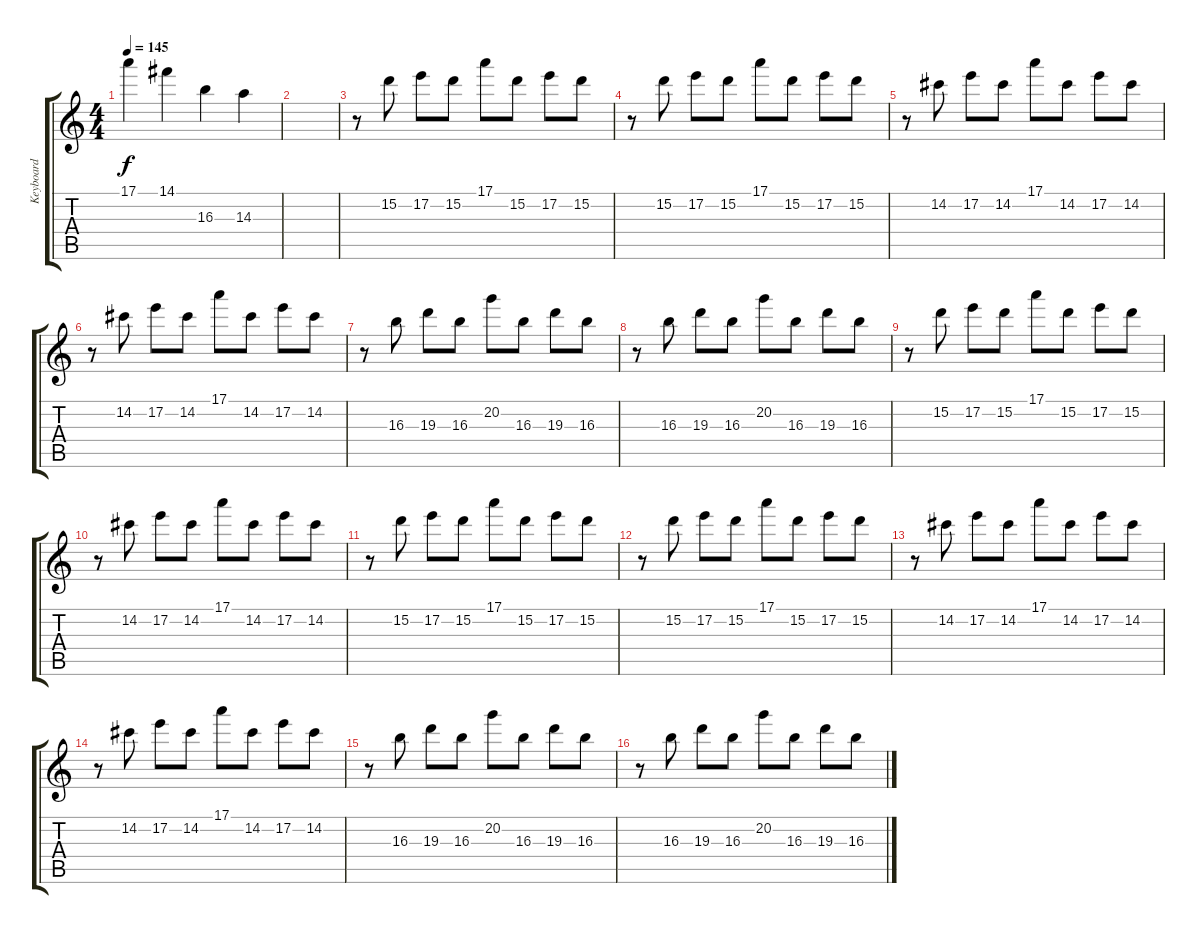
\track ("Keyboard" "Keyboard") {instrument overdrivenguitar}
\staff {score tabs}
\tuning (E4 B3 G3 D3 A2 E2) {hide}
\ts (4 4)
\tempo 145
\clef g2
\ks c
17.1.4{dy f} 14.1.4 16.3.4 14.3.4 |
|
r.8{instrument lead3calliope} 15.2.8 17.2.8 15.2.8 17.1.8 15.2.8 17.2.8 15.2.8 |
r.8 15.2.8 17.2.8 15.2.8 17.1.8 15.2.8 17.2.8 15.2.8 |
r.8 14.2.8 17.2.8 14.2.8 17.1.8 14.2.8 17.2.8 14.2.8 |
r.8 14.2.8 17.2.8 14.2.8 17.1.8 14.2.8 17.2.8 14.2.8 |
r.8 16.3.8 19.3.8 16.3.8 20.2.8 16.3.8 19.3.8 16.3.8 |
r.8 16.3.8 19.3.8 16.3.8 20.2.8 16.3.8 19.3.8 16.3.8 |
r.8 15.2.8 17.2.8 15.2.8 17.1.8 15.2.8 17.2.8 15.2.8 |
r.8 14.2.8 17.2.8 14.2.8 17.1.8 14.2.8 17.2.8 14.2.8 |
r.8{instrument lead3calliope} 15.2.8 17.2.8 15.2.8 17.1.8 15.2.8 17.2.8 15.2.8 |
r.8 15.2.8 17.2.8 15.2.8 17.1.8 15.2.8 17.2.8 15.2.8 |
r.8 14.2.8 17.2.8 14.2.8 17.1.8 14.2.8 17.2.8 14.2.8 |
r.8 14.2.8 17.2.8 14.2.8 17.1.8 14.2.8 17.2.8 14.2.8 |
r.8 16.3.8 19.3.8 16.3.8 20.2.8 16.3.8 19.3.8 16.3.8 |
r.8 16.3.8 19.3.8 16.3.8 20.2.8 16.3.8 19.3.8 16.3.8
